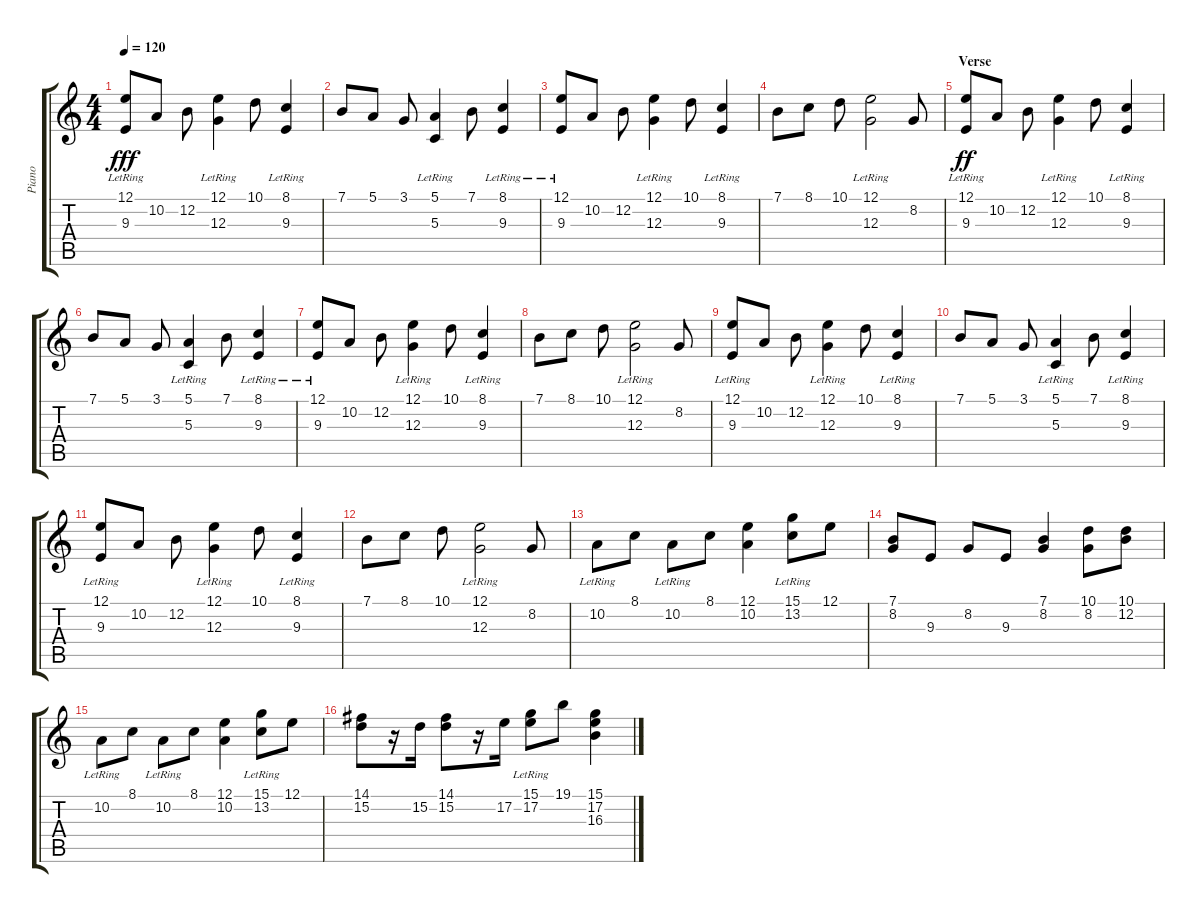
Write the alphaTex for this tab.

\track ("Piano" "Piano") {instrument acousticgrandpiano}
\staff {score tabs}
\tuning (E4 B3 G3 D3 A2 E2) {hide}
\ts (4 4)
\tempo 120
\clef g2
\ks c
(12.1{lr} 9.3{lr}).8{dy fff} 10.2.8 12.2.8 (12.1 12.3{lr}).4 10.1.8 (8.1 9.3{lr}).4 |
7.1.8 5.1.8 3.1.8 (5.1 5.3{lr}).4 7.1.8 (8.1 9.3{lr}).4 |
(12.1{lr} 9.3{lr}).8 10.2.8 12.2.8 (12.1 12.3{lr}).4 10.1.8 (8.1 9.3{lr}).4 |
7.1.8 8.1.8 10.1.8 (12.1{lr} 12.3{lr}).2 8.2.8 |
\section ("" "Verse")
(12.1{lr} 9.3{lr}).8{dy ff} 10.2.8 12.2.8 (12.1 12.3{lr}).4 10.1.8 (8.1 9.3{lr}).4 |
7.1.8 5.1.8 3.1.8 (5.1 5.3{lr}).4 7.1.8 (8.1 9.3{lr}).4 |
(12.1{lr} 9.3{lr}).8 10.2.8 12.2.8 (12.1 12.3{lr}).4 10.1.8 (8.1 9.3{lr}).4 |
7.1.8 8.1.8 10.1.8 (12.1{lr} 12.3{lr}).2 8.2.8 |
(12.1{lr} 9.3{lr}).8 10.2.8 12.2.8 (12.1 12.3{lr}).4 10.1.8 (8.1 9.3{lr}).4 |
7.1.8 5.1.8 3.1.8 (5.1 5.3{lr}).4 7.1.8 (8.1 9.3{lr}).4 |
(12.1{lr} 9.3{lr}).8 10.2.8 12.2.8 (12.1 12.3{lr}).4 10.1.8 (8.1 9.3{lr}).4 |
7.1.8 8.1.8 10.1.8 (12.1{lr} 12.3{lr}).2 8.2.8 |
10.2{lr}.8 8.1.8 10.2{lr}.8 8.1.8 (12.1 10.2).4 (15.1 13.2{lr}).8 12.1.8 |
(7.1 8.2).8 9.3.8 8.2.8 9.3.8 (7.1 8.2).4 (10.1 8.2).8 (10.1 12.2).8 |
10.2{lr}.8 8.1.8 10.2{lr}.8 8.1.8 (12.1 10.2).4 (15.1 13.2{lr}).8 12.1.8 |
(14.1 15.2).8 r.16 15.2.16 (14.1 15.2).8 r.16 17.2.16 (15.1 17.2{lr}).8 19.1.8 (15.1 17.2 16.3).4
